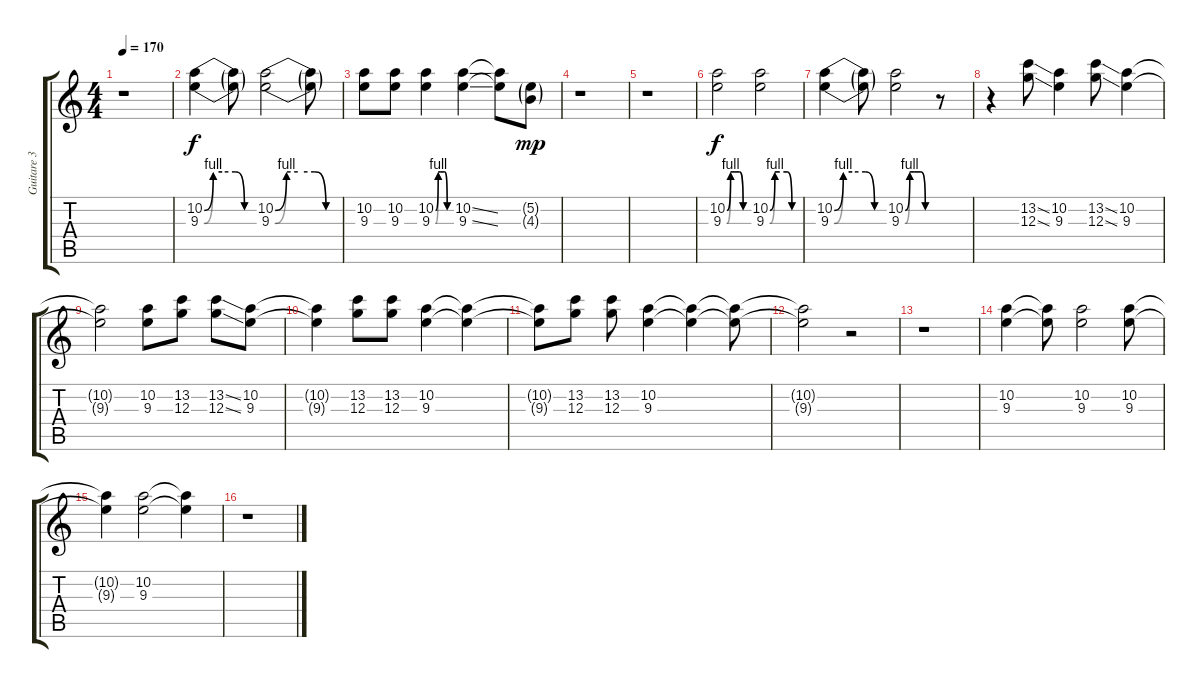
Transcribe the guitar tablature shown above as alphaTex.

\track ("Guitare 3" "Guitare 3") {instrument overdrivenguitar}
\staff {score tabs}
\tuning (E4 B3 G3 D3 A2 E2) {hide}
\ts (4 4)
\tempo 170
\clef g2
\ks c
r.1{dy f} |
(10.2{be (custom 0 0 10 4 20 4 35 4 45 0 60 0)} 9.3{be (custom 0 0 10 4 20 4 35 4 45 0 60 0)}).4 (10.2{t} 9.3{t}).8 (10.2{be (custom 0 0 10 4 20 4 35 4 45 0 60 0)} 9.3{be (custom 0 0 10 4 20 4 35 4 45 0 60 0)}).2 (10.2{t} 9.3{t}).8 |
(10.2 9.3).8 (10.2 9.3).8 (10.2{be (custom 0 0 10 4 20 4 35 4 45 0 60 0)} 9.3{be (custom 0 0 10 4 20 4 35 4 45 0 60 0)}).4 (10.2{ss} 9.3{ss}).4 (10.2{t} 9.3{t}).8 (5.2{g} 4.3{g}).8{dy mp} |
r.1 |
r.1 |
(10.2{be (custom 0 0 10 4 20 4 35 4 45 0 60 0)} 9.3{be (custom 0 0 10 4 20 4 35 4 45 0 60 0)}).2{dy f} (10.2{be (custom 0 0 10 4 20 4 35 4 45 0 60 0)} 9.3{be (custom 0 0 10 4 20 4 35 4 45 0 60 0)}).2 |
(10.2{be (custom 0 0 10 4 20 4 35 4 45 0 60 0)} 9.3{be (custom 0 0 10 4 20 4 35 4 45 0 60 0)}).4 (10.2{t} 9.3{t}).8 (10.2{be (custom 0 0 10 4 20 4 35 4 45 0 60 0)} 9.3{be (custom 0 0 10 4 20 4 35 4 45 0 60 0)}).2 r.8 |
r.4 (13.2{ss} 12.3{ss}).8 (10.2 9.3).4 (13.2{ss} 12.3{ss}).8 (10.2 9.3).4 |
(10.2{t} 9.3{t}).2 (10.2 9.3).8 (13.2 12.3).8 (13.2{ss} 12.3{ss}).8 (10.2 9.3).8 |
(10.2{t} 9.3{t}).4 (13.2 12.3).8 (13.2 12.3).8 (10.2 9.3).4 (10.2{t} 9.3{t}).4 |
(10.2{t} 9.3{t}).8 (13.2 12.3).8 (13.2 12.3).8 (10.2 9.3).4 (10.2{t} 9.3{t}).4 (10.2{t} 9.3{t}).8 |
(10.2{t} 9.3{t}).2 r.2 |
r.1 |
(10.2 9.3).4 (10.2{t} 9.3{t}).8 (10.2 9.3).2 (10.2 9.3).8 |
(10.2{t} 9.3{t}).4 (10.2 9.3).2 (10.2{t} 9.3{t}).4 |
r.1
